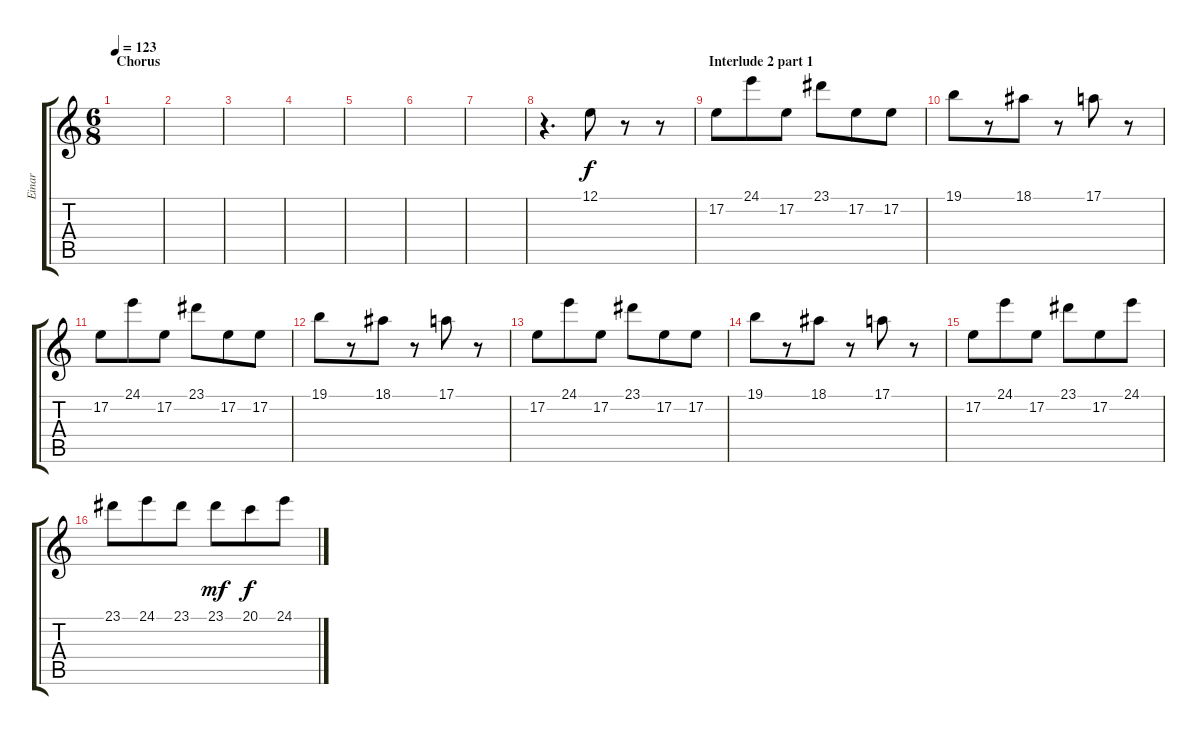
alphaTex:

\track ("Einar" "Einar") {instrument fx4atmosphere}
\staff {score tabs}
\tuning (E4 B3 G3 D3 A2 E2) {hide}
\ts (6 8)
\section ("" "Chorus")
\tempo 123
\clef g2
\ks c
|
|
|
|
|
|
|
r.4{d} 12.1.8 r.8 r.8 |
\section ("" "Interlude 2 part 1 ")
17.2.8 24.1.8 17.2.8 23.1.8 17.2.8 17.2.8 |
19.1.8 r.8 18.1.8 r.8 17.1.8 r.8 |
17.2.8 24.1.8 17.2.8 23.1.8 17.2.8 17.2.8 |
19.1.8 r.8 18.1.8 r.8 17.1.8 r.8 |
17.2.8 24.1.8 17.2.8 23.1.8 17.2.8 17.2.8 |
19.1.8 r.8 18.1.8 r.8 17.1.8 r.8 |
17.2.8 24.1.8 17.2.8 23.1.8 17.2.8 24.1.8 |
23.1.8 24.1.8 23.1.8 23.1.8{dy mf} 20.1.8{dy f} 24.1.8
